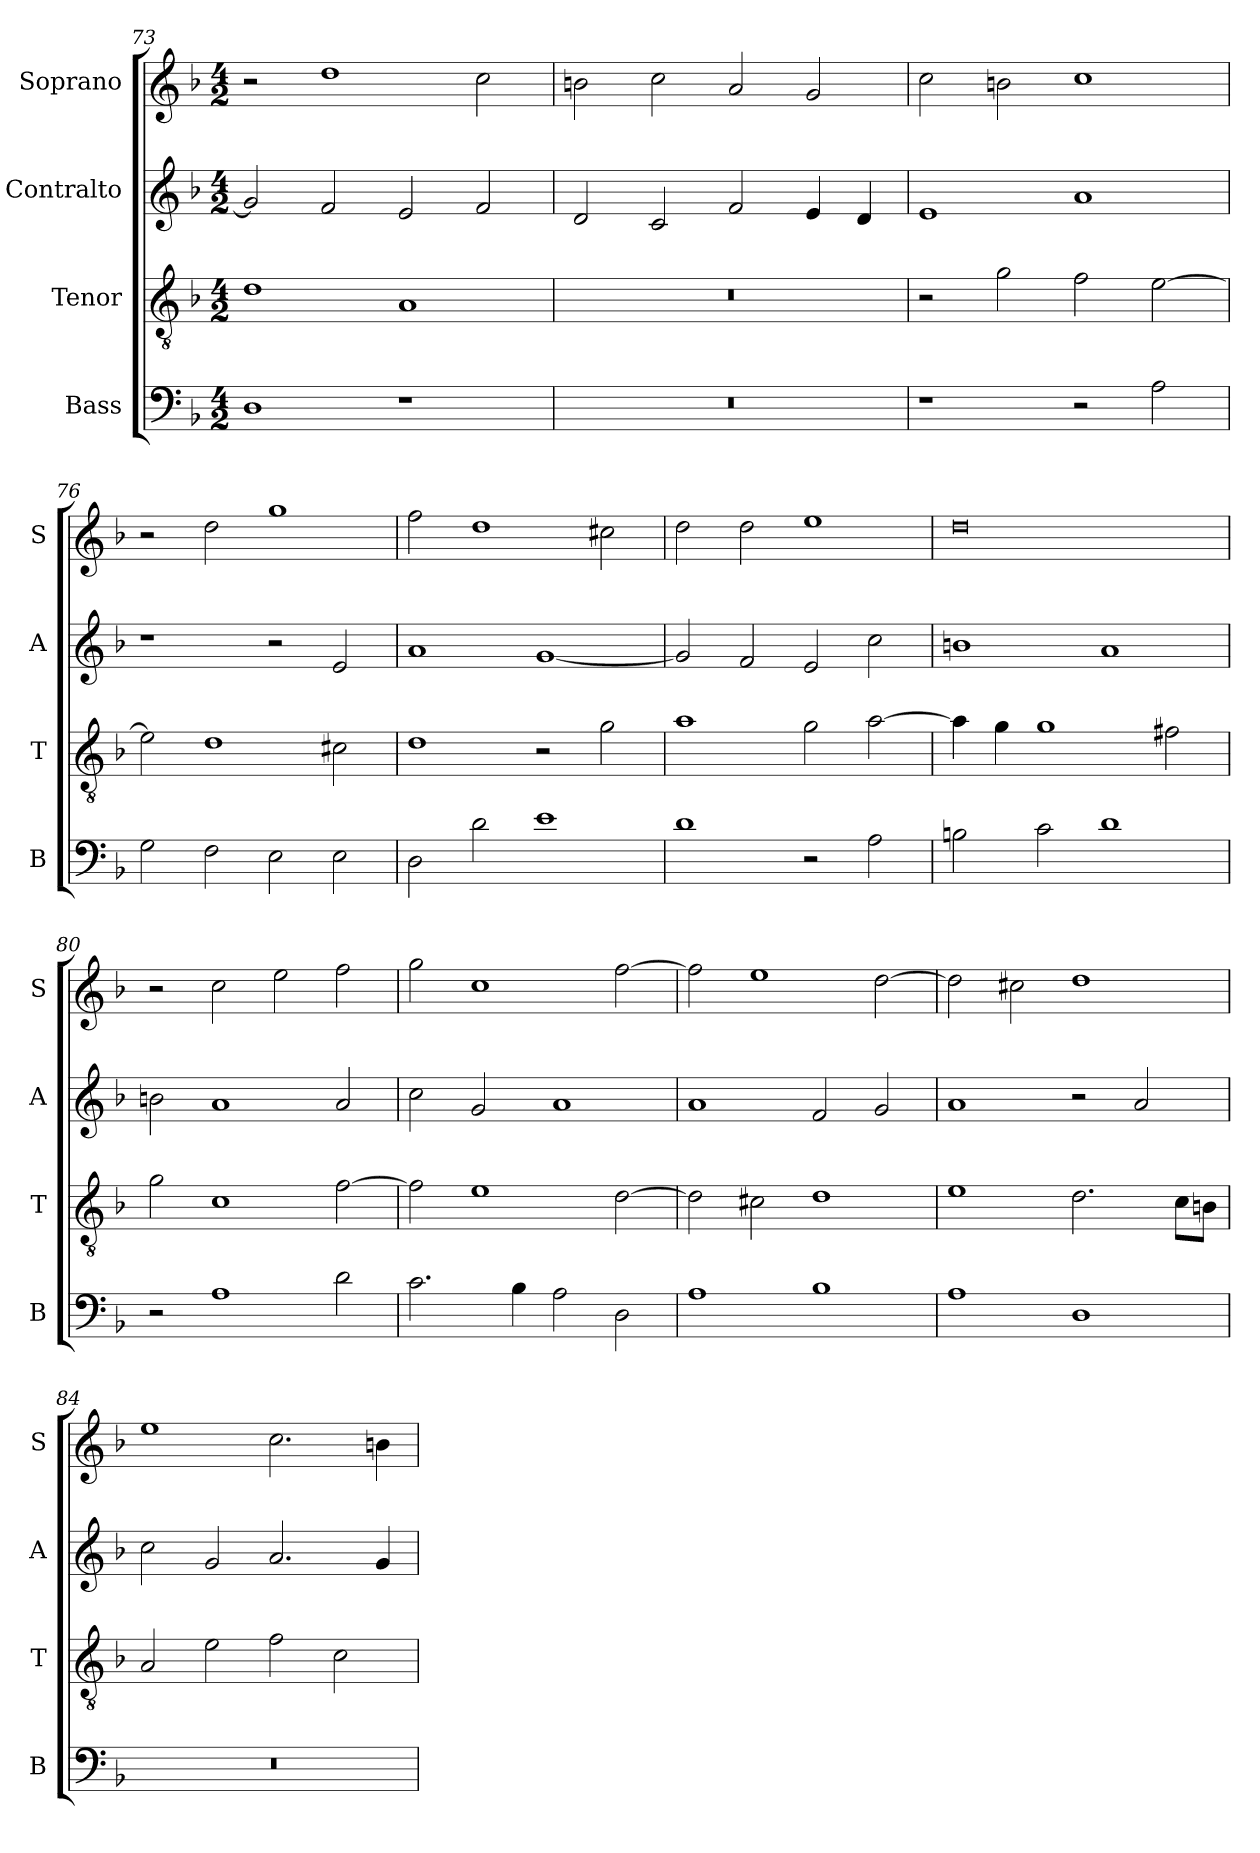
**kern	**kern	**kern	**kern
*part4	*part3	*part2	*part1
*staff4	*staff3	*staff2	*staff1
*I"Bass	*I"Tenor	*I"Contralto	*I"Soprano
*I'B	*I'T	*I'A	*I'S
*clefF4	*clefGv2	*clefG2	*clefG2
*k[b-]	*k[b-]	*k[b-]	*k[b-]
*M4/2	*M4/2	*M4/2	*M4/2
=73	=73	=73	=73
1D	1d	2g]	2r
.	.	2f	1dd
1r	1A	2e	.
.	.	2f	2cc
=74	=74	=74	=74
0r	0r	2d	2bn
.	.	2c	2cc
.	.	2f	2a
.	.	4e	2g
.	.	4d	.
=75	=75	=75	=75
1r	2r	1e	2cc
.	2g	.	2bn
2r	2f	1a	1cc
2A	[2e	.	.
=76	=76	=76	=76
2G	2e]	1r	2r
2F	1d	.	2dd
2E	.	2r	1gg
2E	2c#X	2e	.
=77	=77	=77	=77
2D	1d	1a	2ff
2d	.	.	1dd
1e	2r	[1g	.
.	2g	.	2cc#X
=78	=78	=78	=78
1d	1a	2g]	2dd
.	.	2f	2dd
2r	2g	2e	1ee
2A	[2a	2cc	.
=79	=79	=79	=79
2Bn	4a]	1bn	0dd
.	4g	.	.
2c	1g	.	.
1d	.	1a	.
.	2f#X	.	.
=80	=80	=80	=80
2r	2g	2bn	2r
1A	1c	1a	2cc
.	.	.	2ee
2d	[2f	2a	2ff
=81	=81	=81	=81
2.c	2f]	2cc	2gg
.	1e	2g	1cc
4B-	.	.	.
2A	.	1a	.
2D	[2d	.	[2ff
=82	=82	=82	=82
1A	2d]	1a	2ff]
.	2c#X	.	1ee
1B-	1d	2f	.
.	.	2g	[2dd
=83	=83	=83	=83
1A	1e	1a	2dd]
.	.	.	2cc#X
1D	2.d	2r	1dd
.	.	2a	.
.	8c\L	.	.
.	8Bn\J	.	.
=84	=84	=84	=84
0r	2A	2cc	1ee
.	2e	2g	.
.	2f	2.a	2.cc
.	2c	.	.
.	.	4g	4bn
=	=	=	=
*-	*-	*-	*-
